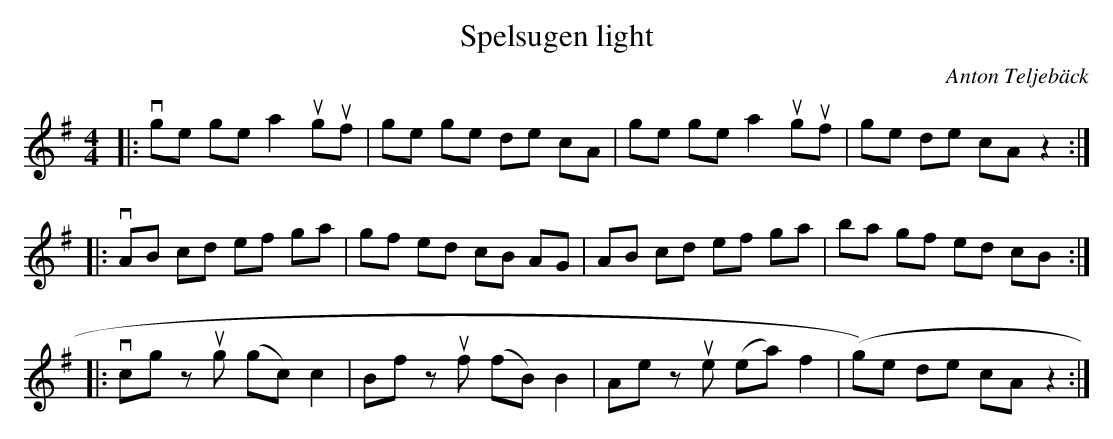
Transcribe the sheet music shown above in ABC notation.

X:1
T:Spelsugen light
C:Anton Teljebäck
M:4/4
L:1/8
K:G
|: vge ge a2 uguf | ge ge de cA | ge ge a2 uguf | ge de cA z2 :|
|: vAB cd ef ga | gf ed cB AG | AB cd ef ga | ba gf ed cB :|
|:vcg zug (gc) c2 | Bf zuf (fB) B2 | Ae zue (ea) f2 | (g)e de cA z2 :|
